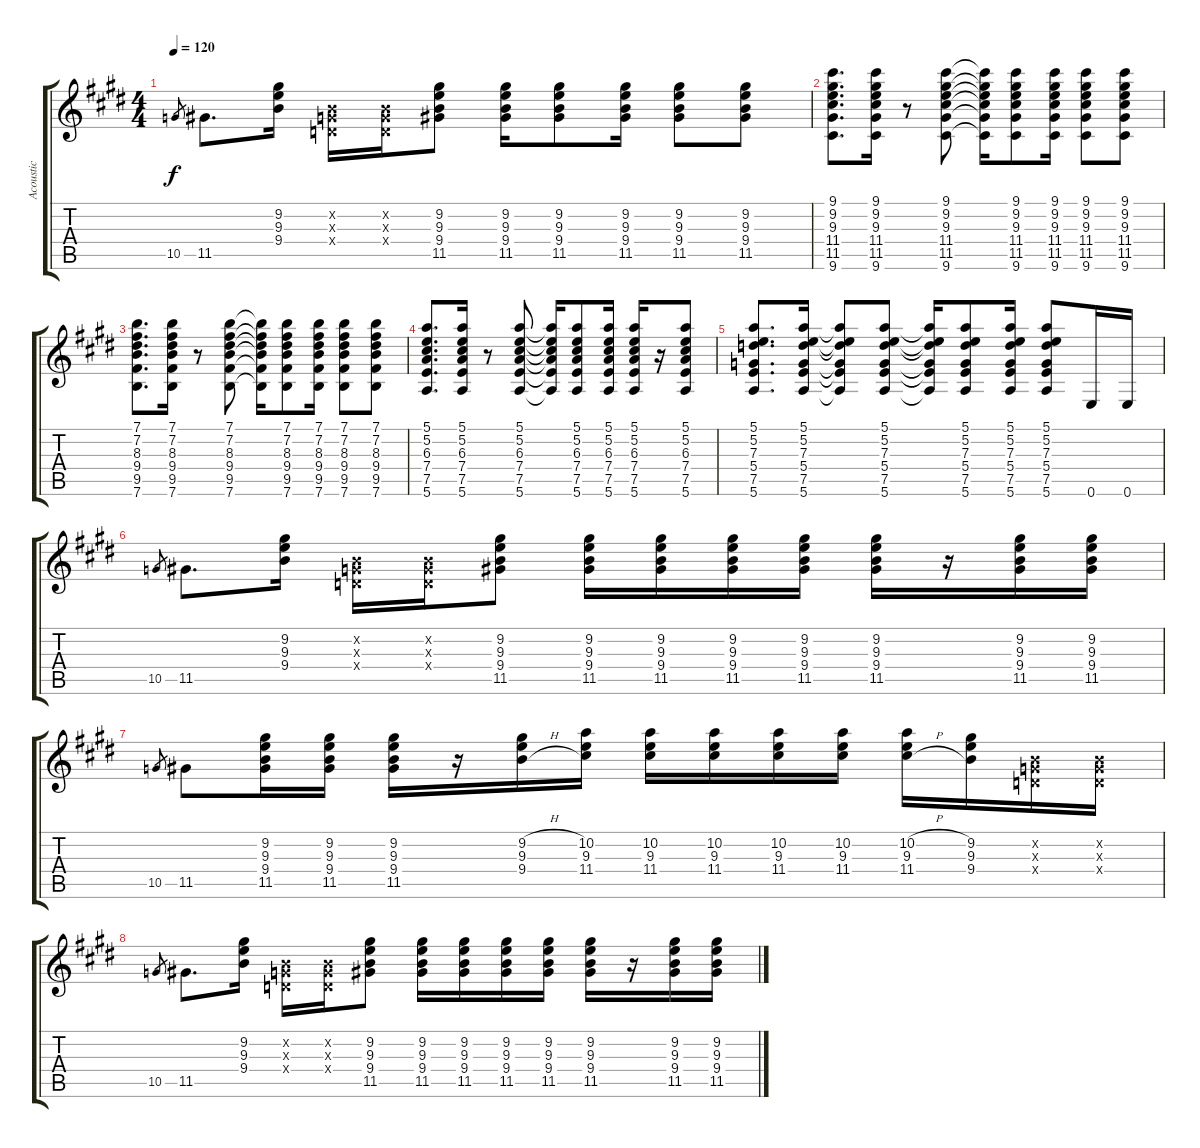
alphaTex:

\track ("Acoustic" "Acoustic") {instrument acousticguitarsteel}
\staff {score tabs}
\tuning (E4 B3 G3 D3 A2 E2) {hide}
\ts (4 4)
\tempo 120
\clef g2
\ks e
10.5.8{gr dy f} 11.5.8{d} (9.2 9.3 9.4).16 (0.2{x} 0.3{x} 0.4{x}).16 (0.2{x} 0.3{x} 0.4{x}).16 (9.2 9.3 9.4 11.5).8 (9.2 9.3 9.4 11.5).16 (9.2 9.3 9.4 11.5).8 (9.2 9.3 9.4 11.5).16 (9.2 9.3 9.4 11.5).8 (9.2 9.3 9.4 11.5).8 |
(9.1 9.2 9.3 11.4 11.5 9.6).8{d} (9.1 9.2 9.3 11.4 11.5 9.6).16 r.8 (9.1 9.2 9.3 11.4 11.5 9.6).8 (9.1{t} 9.2{t} 9.3{t} 11.4{t} 11.5{t} 9.6{t}).16 (9.1 9.2 9.3 11.4 11.5 9.6).8 (9.1 9.2 9.3 11.4 11.5 9.6).16 (9.1 9.2 9.3 11.4 11.5 9.6).8 (9.1 9.2 9.3 11.4 11.5 9.6).8 |
(7.1 7.2 8.3 9.4 9.5 7.6).8{d} (7.1 7.2 8.3 9.4 9.5 7.6).16 r.8 (7.1 7.2 8.3 9.4 9.5 7.6).8 (7.1{t} 7.2{t} 8.3{t} 9.4{t} 9.5{t} 7.6{t}).16 (7.1 7.2 8.3 9.4 9.5 7.6).8 (7.1 7.2 8.3 9.4 9.5 7.6).16 (7.1 7.2 8.3 9.4 9.5 7.6).8 (7.1 7.2 8.3 9.4 9.5 7.6).8 |
(5.1 5.2 6.3 7.4 7.5 5.6).8{d} (5.1 5.2 6.3 7.4 7.5 5.6).16 r.8 (5.1 5.2 6.3 7.4 7.5 5.6).8 (5.1{t} 5.2{t} 6.3{t} 7.4{t} 7.5{t} 5.6{t}).16 (5.1 5.2 6.3 7.4 7.5 5.6).8 (5.1 5.2 6.3 7.4 7.5 5.6).16 (5.1 5.2 6.3 7.4 7.5 5.6).16 r.16 (5.1 5.2 6.3 7.4 7.5 5.6).8 |
(5.1 5.2 7.3 5.4 7.5 5.6).8{d} (5.1 5.2 7.3 5.4 7.5 5.6).16 (5.1{t} 5.2{t} 7.3{t} 5.4{t} 7.5{t} 5.6{t}).8 (5.1 5.2 7.3 5.4 7.5 5.6).8 (5.1{t} 5.2{t} 7.3{t} 5.4{t} 7.5{t} 5.6{t}).16 (5.1 5.2 7.3 5.4 7.5 5.6).8 (5.1 5.2 7.3 5.4 7.5 5.6).16 (5.1 5.2 7.3 5.4 7.5 5.6).8 0.6.16 0.6.16 |
10.5.8{gr} 11.5.8{d} (9.2 9.3 9.4).16 (0.2{x} 0.3{x} 0.4{x}).16 (0.2{x} 0.3{x} 0.4{x}).16 (9.2 9.3 9.4 11.5).8 (9.2 9.3 9.4 11.5).16 (9.2 9.3 9.4 11.5).16 (9.2 9.3 9.4 11.5).16 (9.2 9.3 9.4 11.5).16 (9.2 9.3 9.4 11.5).16 r.16 (9.2 9.3 9.4 11.5).16 (9.2 9.3 9.4 11.5).16 |
10.5.8{gr} 11.5.8 (9.2 9.3 9.4 11.5).16 (9.2 9.3 9.4 11.5).16 (9.2 9.3 9.4 11.5).16 r.16 (9.2{h} 9.3{h} 9.4{h}).16 (10.2 9.3 11.4).16 (10.2 9.3 11.4).16 (10.2 9.3 11.4).16 (10.2 9.3 11.4).16 (10.2 9.3 11.4).16 (10.2{h} 9.3{h} 11.4{h}).16 (9.2 9.3 9.4).16 (0.2{x} 0.3{x} 0.4{x}).16 (0.2{x} 0.3{x} 0.4{x}).16 |
10.5.8{gr} 11.5.8{d} (9.2 9.3 9.4).16 (0.2{x} 0.3{x} 0.4{x}).16 (0.2{x} 0.3{x} 0.4{x}).16 (9.2 9.3 9.4 11.5).8 (9.2 9.3 9.4 11.5).16 (9.2 9.3 9.4 11.5).16 (9.2 9.3 9.4 11.5).16 (9.2 9.3 9.4 11.5).16 (9.2 9.3 9.4 11.5).16 r.16 (9.2 9.3 9.4 11.5).16 (9.2 9.3 9.4 11.5).16
